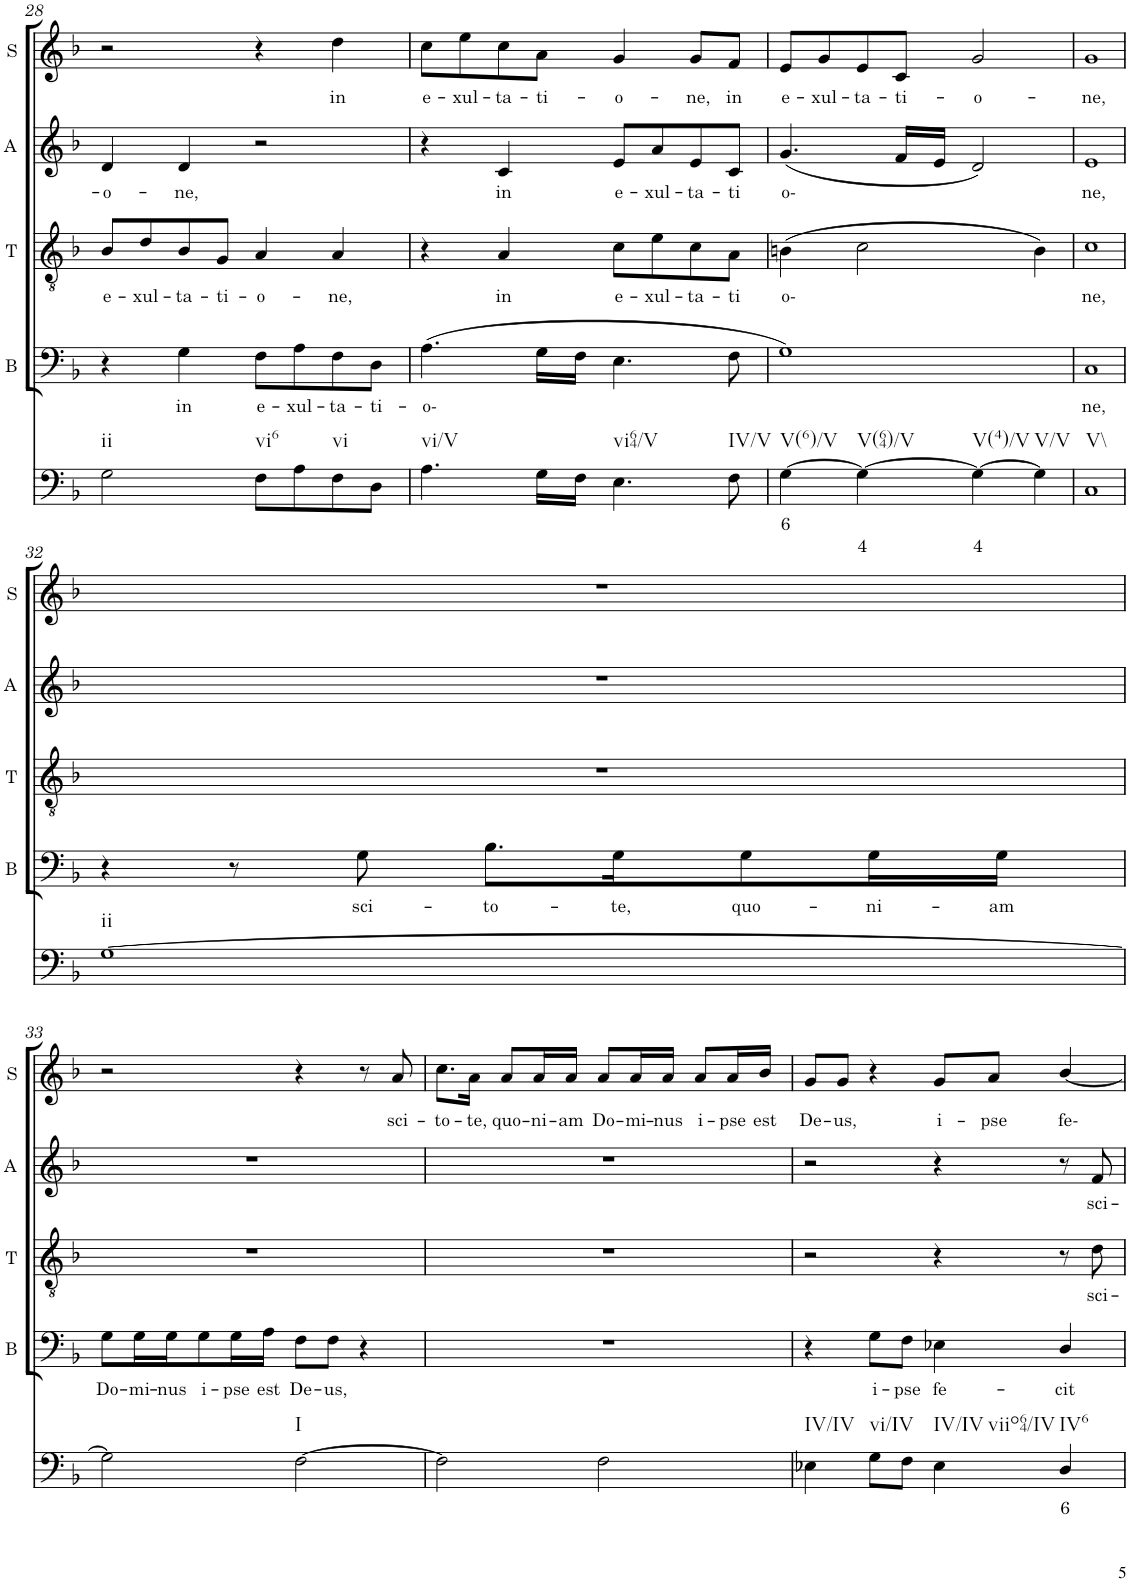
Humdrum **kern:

**kern	**text	**text	**kern	**text	**kern	**text	**kern	**text	**kern	**text
*part5	*part5	*part5	*part4	*part4	*part3	*part3	*part2	*part2	*part1	*part1
*staff5	*staff5	*staff5	*staff4	*staff4	*staff3	*staff3	*staff2	*staff2	*staff1	*staff1
*I"Continuo	*	*	*I"Bass	*	*I"Tenor	*	*I"Alto	*	*I"Soprano	*
*	*	*	*I'B	*	*I'T	*	*I'A	*	*I'S	*
!!LO:PB:g=z
*clefF4	*	*	*clefF4	*	*clefF4	*	*clefF4	*	*clefG2	*
*k[b-]	*	*	*k[b-]	*	*k[b-]	*	*k[b-]	*	*k[b-]	*
*	*	*	*	*	*M4/4	*	*M4/4	*	*M4/4	*
=28	=28	=28	=28	=28	=28	=28	=28	=28	=28	=28
!LO:TX:b:t=ii	!	!	!	!	!	!	!	!	!	!
!	!	!	!	!	!	!LO:LY:b	!	!LO:LY:b	!	!
2G\	.	.	4r	.	8B-/L	e-	4d/	o-	2r	.
!	!	!	!	!	!	!LO:LY:b	!	!	!	!
.	.	.	.	.	8d/	xul-	.	.	.	.
!	!	!	!	!LO:LY:b	!	!LO:LY:b	!	!LO:LY:b	!	!
.	.	.	4G\	in	8B-/	ta-	4d/	ne,	.	.
!	!	!	!	!	!	!LO:LY:b	!	!	!	!
.	.	.	.	.	8G/J	ti-	.	.	.	.
!LO:TX:b:t=vi6	!	!	!	!	!	!	!	!	!	!
!	!	!	!	!LO:LY:b	!	!LO:LY:b	!	!	!	!
8F\L	.	.	8F\L	e-	4A/	o-	2r	.	4r	.
!	!	!	!	!LO:LY:b	!	!	!	!	!	!
8A\	.	.	8A\	xul-	.	.	.	.	.	.
!LO:TX:b:t=vi	!	!	!	!	!	!	!	!	!	!
!	!	!	!	!LO:LY:b	!	!LO:LY:b	!	!	!	!LO:LY:b
8F\	.	.	8F\	ta-	4A/	ne,	.	.	4dd\	in
!	!	!	!	!LO:LY:b	!	!	!	!	!	!
8D\J	.	.	8D\J	ti-	.	.	.	.	.	.
=29	=29	=29	=29	=29	=29	=29	=29	=29	=29	=29
!LO:TX:b:t=vi/V	!	!	!	!	!	!	!	!	!	!
!	!	!	!	!LO:LY:b	!	!	!	!	!	!LO:LY:b
4.A\	.	.	(4.A\	o-	4r	.	4r	.	8cc\L	e-
!	!	!	!	!	!	!	!	!	!	!LO:LY:b
.	.	.	.	.	.	.	.	.	8ee\	xul-
!	!	!	!	!	!	!LO:LY:b	!	!LO:LY:b	!	!LO:LY:b
.	.	.	.	.	4A/	in	4c/	in	8cc\	ta-
!	!	!	!	!	!	!	!	!	!	!LO:LY:b
16G\LL	.	.	16G\LL	.	.	.	.	.	8a\J	ti-
16F\JJ	.	.	16F\JJ	.	.	.	.	.	.	.
!LO:TX:b:t=vi64/V	!	!	!	!	!	!	!	!	!	!
!	!	!	!	!	!	!LO:LY:b	!	!LO:LY:b	!	!LO:LY:b
4.E\	.	.	4.E\	.	8c\L	e-	8e/L	e-	4g/	o-
!	!	!	!	!	!	!LO:LY:b	!	!LO:LY:b	!	!
.	.	.	.	.	8e\	xul-	8a/	xul-	.	.
!	!	!	!	!	!	!LO:LY:b	!	!LO:LY:b	!	!LO:LY:b
.	.	.	.	.	8c\	ta-	8e/	ta-	8g/L	ne,
!LO:TX:b:t=IV/V	!	!	!	!	!	!	!	!	!	!
!	!	!	!	!	!	!LO:LY:b	!	!LO:LY:b	!	!LO:LY:b
8F\	.	.	8F\	.	8A\J	ti	8c/J	ti	8f/J	in
=30	=30	=30	=30	=30	=30	=30	=30	=30	=30	=30
!LO:TX:b:t=V(6)/V	!	!	!	!	!	!	!	!	!	!
!	!LO:LY:b	!	!	!	!	!LO:LY:b	!	!LO:LY:b	!	!LO:LY:b
[4G\	6	.	1G)	.	(4Bn\	o-	(4.g/	o-	8e/L	e-
!	!	!	!	!	!	!	!	!	!	!LO:LY:b
.	.	.	.	.	.	.	.	.	8g/	xul-
!LO:TX:b:t=V(64)/V	!	!	!	!	!	!	!	!	!	!
!	!	!LO:LY:b	!	!	!	!	!	!	!	!LO:LY:b
4G\_	.	4	.	.	2c\	.	.	.	8e/	ta-
!	!	!	!	!	!	!	!	!	!	!LO:LY:b
.	.	.	.	.	.	.	16f/LL	.	8c/J	ti-
.	.	.	.	.	.	.	16e/JJ	.	.	.
!LO:TX:b:t=V(4)/V	!	!	!	!	!	!	!	!	!	!
!	!	!LO:LY:b	!	!	!	!	!	!	!	!LO:LY:b
4G\_	.	4	.	.	.	.	2d/)	.	2g/	o-
!LO:TX:b:t=V/V	!	!	!	!	!	!	!	!	!	!
4G\]	.	.	.	.	4B\)	.	.	.	.	.
=31	=31	=31	=31	=31	=31	=31	=31	=31	=31	=31
!LO:TX:b:t=V\\	!	!	!	!	!	!	!	!	!	!
!	!	!	!	!LO:LY:b	!	!LO:LY:b	!	!LO:LY:b	!	!LO:LY:b
1C	.	.	1C	ne,	1c	ne,	1e	ne,	1g	ne,
!!LO:LB:g=z
=32	=32	=32	=32	=32	=32	=32	=32	=32	=32	=32
!LO:TX:b:t=ii	!	!	!	!	!	!	!	!	!	!
[1G	.	.	4r	.	1r	.	1r	.	1r	.
.	.	.	8r	.	.	.	.	.	.	.
!	!	!	!	!LO:LY:b	!	!	!	!	!	!
.	.	.	8G\	sci-	.	.	.	.	.	.
!	!	!	!	!LO:LY:b	!	!	!	!	!	!
.	.	.	8.B-\L	to-	.	.	.	.	.	.
!	!	!	!	!LO:LY:b	!	!	!	!	!	!
.	.	.	16G\K	te,	.	.	.	.	.	.
!	!	!	!	!LO:LY:b	!	!	!	!	!	!
.	.	.	8G\	quo-	.	.	.	.	.	.
!	!	!	!	!LO:LY:b	!	!	!	!	!	!
.	.	.	16G\L	ni-	.	.	.	.	.	.
!	!	!	!	!LO:LY:b	!	!	!	!	!	!
.	.	.	16G\JJ	am	.	.	.	.	.	.
!!LO:LB:g=z
=33	=33	=33	=33	=33	=33	=33	=33	=33	=33	=33
!	!	!	!	!LO:LY:b	!	!	!	!	!	!
2G\]	.	.	8G\L	Do-	1r	.	1r	.	2r	.
!	!	!	!	!LO:LY:b	!	!	!	!	!	!
.	.	.	16G\L	mi-	.	.	.	.	.	.
!	!	!	!	!LO:LY:b	!	!	!	!	!	!
.	.	.	16G\J	nus	.	.	.	.	.	.
!	!	!	!	!LO:LY:b	!	!	!	!	!	!
.	.	.	8G\	i-	.	.	.	.	.	.
!	!	!	!	!LO:LY:b	!	!	!	!	!	!
.	.	.	16G\L	pse	.	.	.	.	.	.
!	!	!	!	!LO:LY:b	!	!	!	!	!	!
.	.	.	16A\JJ	est	.	.	.	.	.	.
!LO:TX:b:t=I	!	!	!	!	!	!	!	!	!	!
!	!	!	!	!LO:LY:b	!	!	!	!	!	!
[2F\	.	.	8F\L	De-	.	.	.	.	4r	.
!	!	!	!	!LO:LY:b	!	!	!	!	!	!
.	.	.	8F\J	us,	.	.	.	.	.	.
.	.	.	4r	.	.	.	.	.	8r	.
!	!	!	!	!	!	!	!	!	!	!LO:LY:b
.	.	.	.	.	.	.	.	.	8a/	sci-
=34	=34	=34	=34	=34	=34	=34	=34	=34	=34	=34
!	!	!	!	!	!	!	!	!	!	!LO:LY:b
2F\]	.	.	1r	.	1r	.	1r	.	8.cc\L	to-
!	!	!	!	!	!	!	!	!	!	!LO:LY:b
.	.	.	.	.	.	.	.	.	16a\Jk	te,
!	!	!	!	!	!	!	!	!	!	!LO:LY:b
.	.	.	.	.	.	.	.	.	8a/L	quo-
!	!	!	!	!	!	!	!	!	!	!LO:LY:b
.	.	.	.	.	.	.	.	.	16a/L	ni-
!	!	!	!	!	!	!	!	!	!	!LO:LY:b
.	.	.	.	.	.	.	.	.	16a/JJ	am
!	!	!	!	!	!	!	!	!	!	!LO:LY:b
2F\	.	.	.	.	.	.	.	.	8a/L	Do-
!	!	!	!	!	!	!	!	!	!	!LO:LY:b
.	.	.	.	.	.	.	.	.	16a/L	mi-
!	!	!	!	!	!	!	!	!	!	!LO:LY:b
.	.	.	.	.	.	.	.	.	16a/JJ	nus
!	!	!	!	!	!	!	!	!	!	!LO:LY:b
.	.	.	.	.	.	.	.	.	8a/L	i-
!	!	!	!	!	!	!	!	!	!	!LO:LY:b
.	.	.	.	.	.	.	.	.	16a/L	pse
!	!	!	!	!	!	!	!	!	!	!LO:LY:b
.	.	.	.	.	.	.	.	.	16b-/JJ	est
=35	=35	=35	=35	=35	=35	=35	=35	=35	=35	=35
!LO:TX:b:t=IV/IV	!	!	!	!	!	!	!	!	!	!
!	!	!	!	!	!	!	!	!	!	!LO:LY:b
4E-X\	.	.	4r	.	2r	.	2r	.	8g/L	De-
!	!	!	!	!	!	!	!	!	!	!LO:LY:b
.	.	.	.	.	.	.	.	.	8g/J	us,
!LO:TX:b:t=vi/IV	!	!	!	!	!	!	!	!	!	!
!	!	!	!	!LO:LY:b	!	!	!	!	!	!
8G\L	.	.	8G\L	i-	.	.	.	.	4r	.
!	!	!	!	!LO:LY:b	!	!	!	!	!	!
8F\J	.	.	8F\J	pse	.	.	.	.	.	.
!LO:TX:b:t=IV/IV	!	!	!	!	!	!	!	!	!	!
!LO:TX:b:t=viio64/IV	!	!	!	!	!	!	!	!	!	!
!	!	!	!	!LO:LY:b	!	!	!	!	!	!LO:LY:b
4E-\	.	.	4E-X\	fe-	4r	.	4r	.	8g/L	i-
!	!	!	!	!	!	!	!	!	!	!LO:LY:b
.	.	.	.	.	.	.	.	.	8a/J	pse
!LO:TX:b:t=IV6	!	!	!	!	!	!	!	!	!	!
!	!LO:LY:b	!	!	!LO:LY:b	!	!	!	!	!	!LO:LY:b
4D/	6	.	4D/	cit	8r	.	8r	.	[4b-/	fe-
!	!	!	!	!	!	!LO:LY:b	!	!LO:LY:b	!	!
.	.	.	.	.	8d\	sci-	8f/	sci-	.	.
=	=	=	=	=	=	=	=	=	=	=
*-	*-	*-	*-	*-	*-	*-	*-	*-	*-	*-
